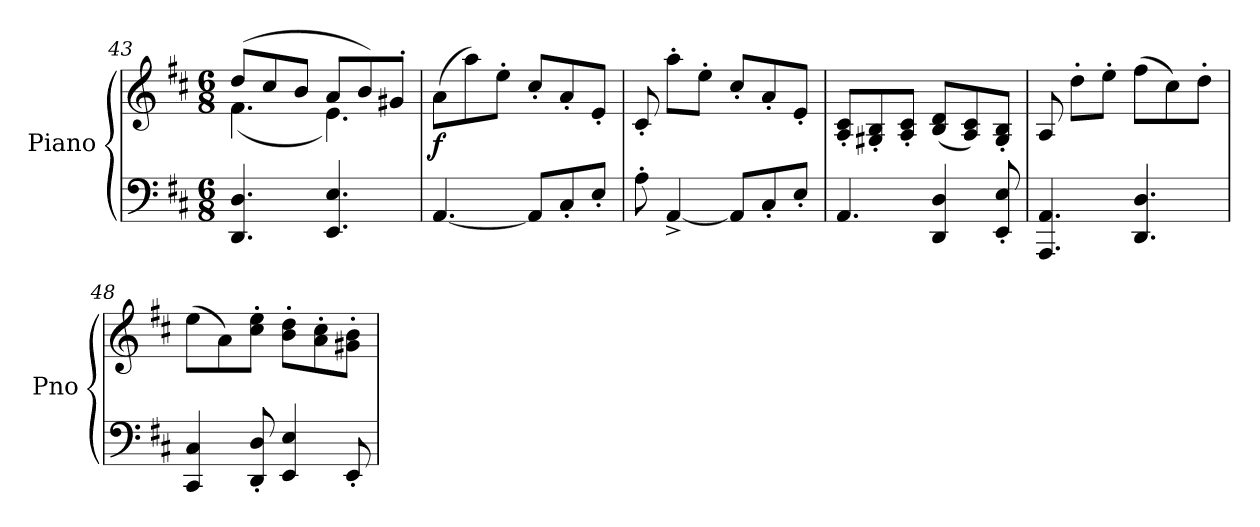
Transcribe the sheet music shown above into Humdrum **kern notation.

**kern	**kern	**dynam
*part1	*part1	*part1
*staff2	*staff1	*staff1/2
*I"Piano	*	*
*I'Pno	*	*
*clefF4	*clefG2	*
*k[f#c#]	*k[f#c#]	*
*M6/8	*M6/8	*
*MM156	*MM156	*
=43	=43	=43
*	*^	*
4.DD/ 4.D/	(>8dd/L	(<4.f#\	.
.	8cc#/	.	.
.	8b/J	.	.
4.EE/ 4.E/	8a/L	4.e\)	.
.	8b/)	.	.
.	8g#X'/J	.	.
*	*v	*v	*
!!LO:LB:g=z
=44	=44	=44
!	!	!LO:DY:b
[4.AA/	(>8a\L	f
.	8aa\)	.
.	8ee'\J	.
8AA/L]	8cc#'/L	.
8C#'/	8a'/	.
8E'/J	8e'/J	.
=45	=45	=45
8A'\	8c#'/	.
[4AA^/	8aa'\L	.
.	8ee'\J	.
8AA/L]	8cc#'/L	.
8C#'/	8a'/	.
8E'/J	8e'/J	.
=46	=46	=46
4.AA/	8A/' 8c#/'L	.
.	8G#X/' 8B/'	.
.	8A/' 8c#/'J	.
4DD/ 4D/	(<8B/ 8d/L	.
.	8A/ 8c#/)	.
8EE/' 8E/'	8G#/' 8B/'J	.
=47	=47	=47
4.AAA/ 4.AA/	8A/	.
.	8dd'\L	.
.	8ee'\J	.
4.DD/ 4.D/	(>8ff#\L	.
.	8cc#\)	.
.	8dd'\J	.
=48	=48	=48
4CC#/ 4C#/	(>8ee\L	.
.	8a\)	.
8DD/' 8D/'	8cc#\' 8ee\'J	.
4EE/ 4E/	8b\' 8dd\'L	.
.	8a\' 8cc#\'	.
8EE'/	8g#X\' 8b\'J	.
=	=	=
*-	*-	*-
